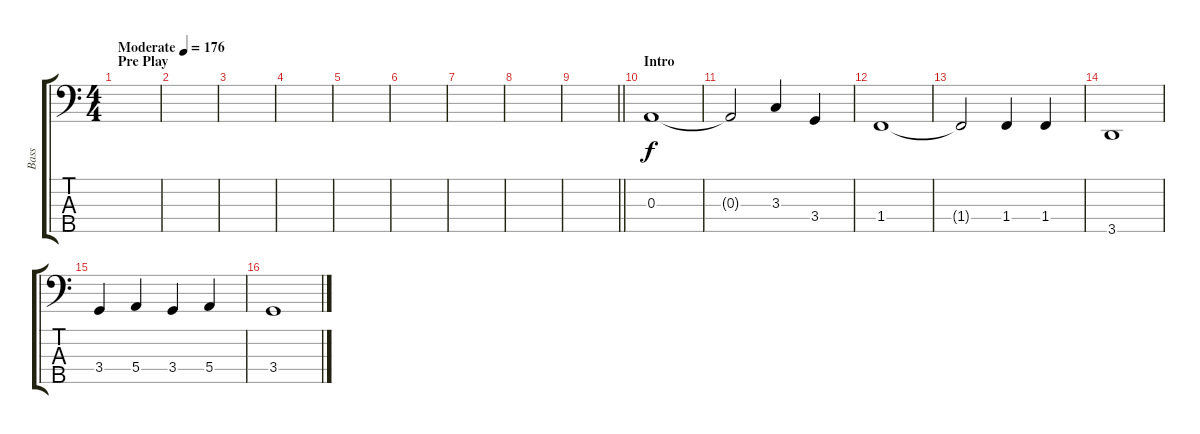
\track ("Bass" "Bass") {instrument electricbassfinger}
\staff {score tabs}
\tuning (G2 D2 A1 E1 B0) {hide}
\ts (4 4)
\section ("" "Pre Play")
\tempo (176 "Moderate")
\clef f4
\ks c
|
|
|
|
|
|
|
|
\barLineRight lightlight
|
\section ("" "Intro")
0.3.1 |
0.3{t}.2 3.3.4 3.4.4 |
1.4.1 |
1.4{t}.2 1.4.4 1.4.4 |
3.5.1 |
3.4.4 5.4.4 3.4.4 5.4.4 |
3.4.1
